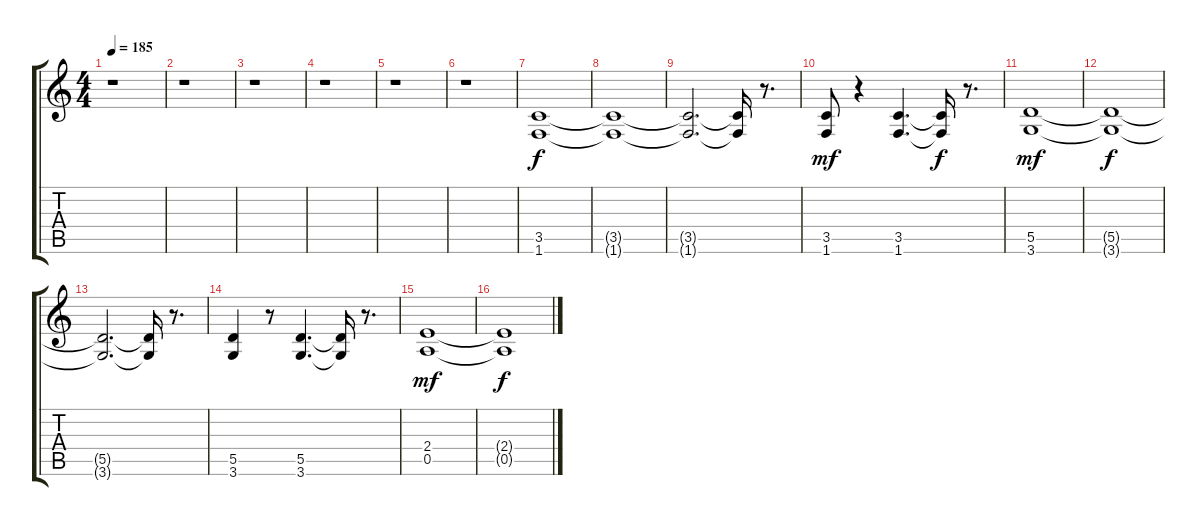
\track "" {instrument distortionguitar}
\staff {score tabs}
\tuning (E4 B3 G3 D3 A2 E2) {hide}
\ts (4 4)
\tempo 185
\clef g2
\ks c
r.1{dy f} |
r.1 |
r.1 |
r.1 |
r.1 |
r.1 |
(3.5 1.6).1 |
(3.5{t} 1.6{t}).1 |
(3.5{t} 1.6{t}).2{d} (3.5{t} 1.6{t}).16 r.8{d} |
(3.5 1.6).8{dy mf} r.4 (3.5 1.6).4{d} (3.5{t} 1.6{t}).16{dy f} r.8{d} |
(5.5 3.6).1{dy mf} |
(5.5{t} 3.6{t}).1{dy f} |
(5.5{t} 3.6{t}).2{d} (5.5{t} 3.6{t}).16 r.8{d} |
(5.5 3.6).4 r.8 (5.5 3.6).4{d} (5.5{t} 3.6{t}).16 r.8{d} |
(2.4 0.5).1{dy mf} |
(2.4{t} 0.5{t}).1{dy f}
